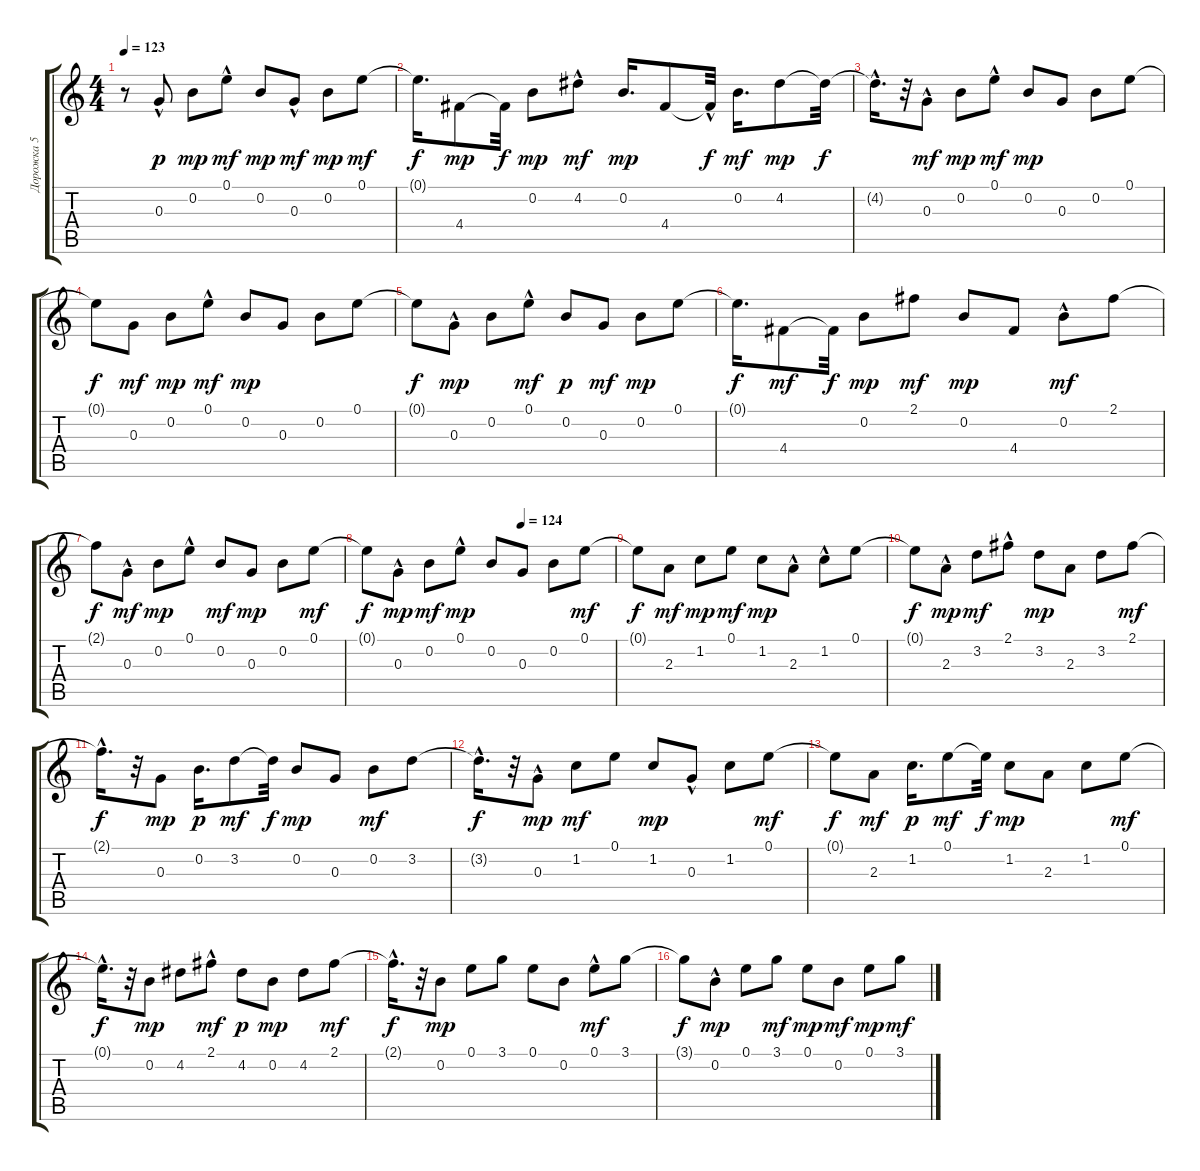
\track ("Дорожка 5" "Дорожка 5") {instrument acousticguitarnylon}
\staff {score tabs}
\tuning (E4 B3 G3 D3 A2 E2) {hide}
\ts (4 4)
\tempo 123
\clef g2
\ks c
r.8{dy f} 0.3{hac}.8{dy p} 0.2.8{dy mp} 0.1{hac}.8{dy mf} 0.2.8{dy mp} 0.3{hac}.8{dy mf} 0.2.8{dy mp} 0.1.8{dy mf} |
0.1{t}.16{d dy f} 4.4.8{dy mp} 4.4{t}.32{dy f} 0.2.8{dy mp} 4.2{hac}.8{dy mf} 0.2.16{d dy mp} 4.4.8 4.4{hac t}.32{dy f} 0.2.16{d dy mf} 4.2.8{dy mp} 4.2{t}.32{dy f} |
4.2{hac t}.16{d} r.32 0.3{hac}.8{dy mf} 0.2.8{dy mp} 0.1{hac}.8{dy mf} 0.2.8{dy mp} 0.3.8 0.2.8 0.1.8 |
0.1{t}.8{dy f} 0.3.8{dy mf} 0.2.8{dy mp} 0.1{hac}.8{dy mf} 0.2.8{dy mp} 0.3.8 0.2.8 0.1.8 |
0.1{t}.8{dy f} 0.3{hac}.8{dy mp} 0.2.8 0.1{hac}.8{dy mf} 0.2.8{dy p} 0.3.8{dy mf} 0.2.8{dy mp} 0.1.8 |
0.1{t}.16{d dy f} 4.4.8{dy mf} 4.4{t}.32{dy f} 0.2.8{dy mp} 2.1.8{dy mf} 0.2.8{dy mp} 4.4.8 0.2{hac}.8{dy mf} 2.1.8 |
2.1{t}.8{dy f} 0.3{hac}.8{dy mf} 0.2.8{dy mp} 0.1{hac}.8 0.2.8{dy mf} 0.3.8{dy mp} 0.2.8 0.1.8{dy mf} |
\tempo (124 0.625)
0.1{t}.8{dy f} 0.3{hac}.8{dy mp} 0.2.8{dy mf} 0.1{hac}.8{dy mp} 0.2.8 0.3.8 0.2.8 0.1.8{dy mf} |
0.1{t}.8{dy f} 2.3.8{dy mf} 1.2.8{dy mp} 0.1.8{dy mf} 1.2.8{dy mp} 2.3{hac}.8 1.2{hac}.8 0.1.8 |
0.1{t}.8{dy f} 2.3{hac}.8{dy mp} 3.2.8{dy mf} 2.1{hac}.8 3.2.8{dy mp} 2.3.8 3.2.8 2.1.8{dy mf} |
2.1{hac t}.16{d dy f} r.32 0.3.8{dy mp} 0.2.16{d dy p} 3.2.8{dy mf} 3.2{t}.32{dy f} 0.2.8{dy mp} 0.3.8 0.2.8{dy mf} 3.2.8 |
3.2{hac t}.16{d dy f} r.32 0.3{hac}.8{dy mp} 1.2.8{dy mf} 0.1.8 1.2.8{dy mp} 0.3{hac}.8 1.2.8 0.1.8{dy mf} |
0.1{t}.8{dy f} 2.3.8{dy mf} 1.2.16{d dy p} 0.1.8{dy mf} 0.1{t}.32{dy f} 1.2.8{dy mp} 2.3.8 1.2.8 0.1.8{dy mf} |
0.1{hac t}.16{d dy f} r.32 0.2.8{dy mp} 4.2.8 2.1{hac}.8{dy mf} 4.2.8{dy p} 0.2.8{dy mp} 4.2.8 2.1.8{dy mf} |
2.1{hac t}.16{d dy f} r.32 0.2.8{dy mp} 0.1.8 3.1.8 0.1.8 0.2.8 0.1{hac}.8{dy mf} 3.1.8 |
3.1{t}.8{dy f} 0.2{hac}.8{dy mp} 0.1.8 3.1.8{dy mf} 0.1.8{dy mp} 0.2.8{dy mf} 0.1.8{dy mp} 3.1.8{dy mf}
